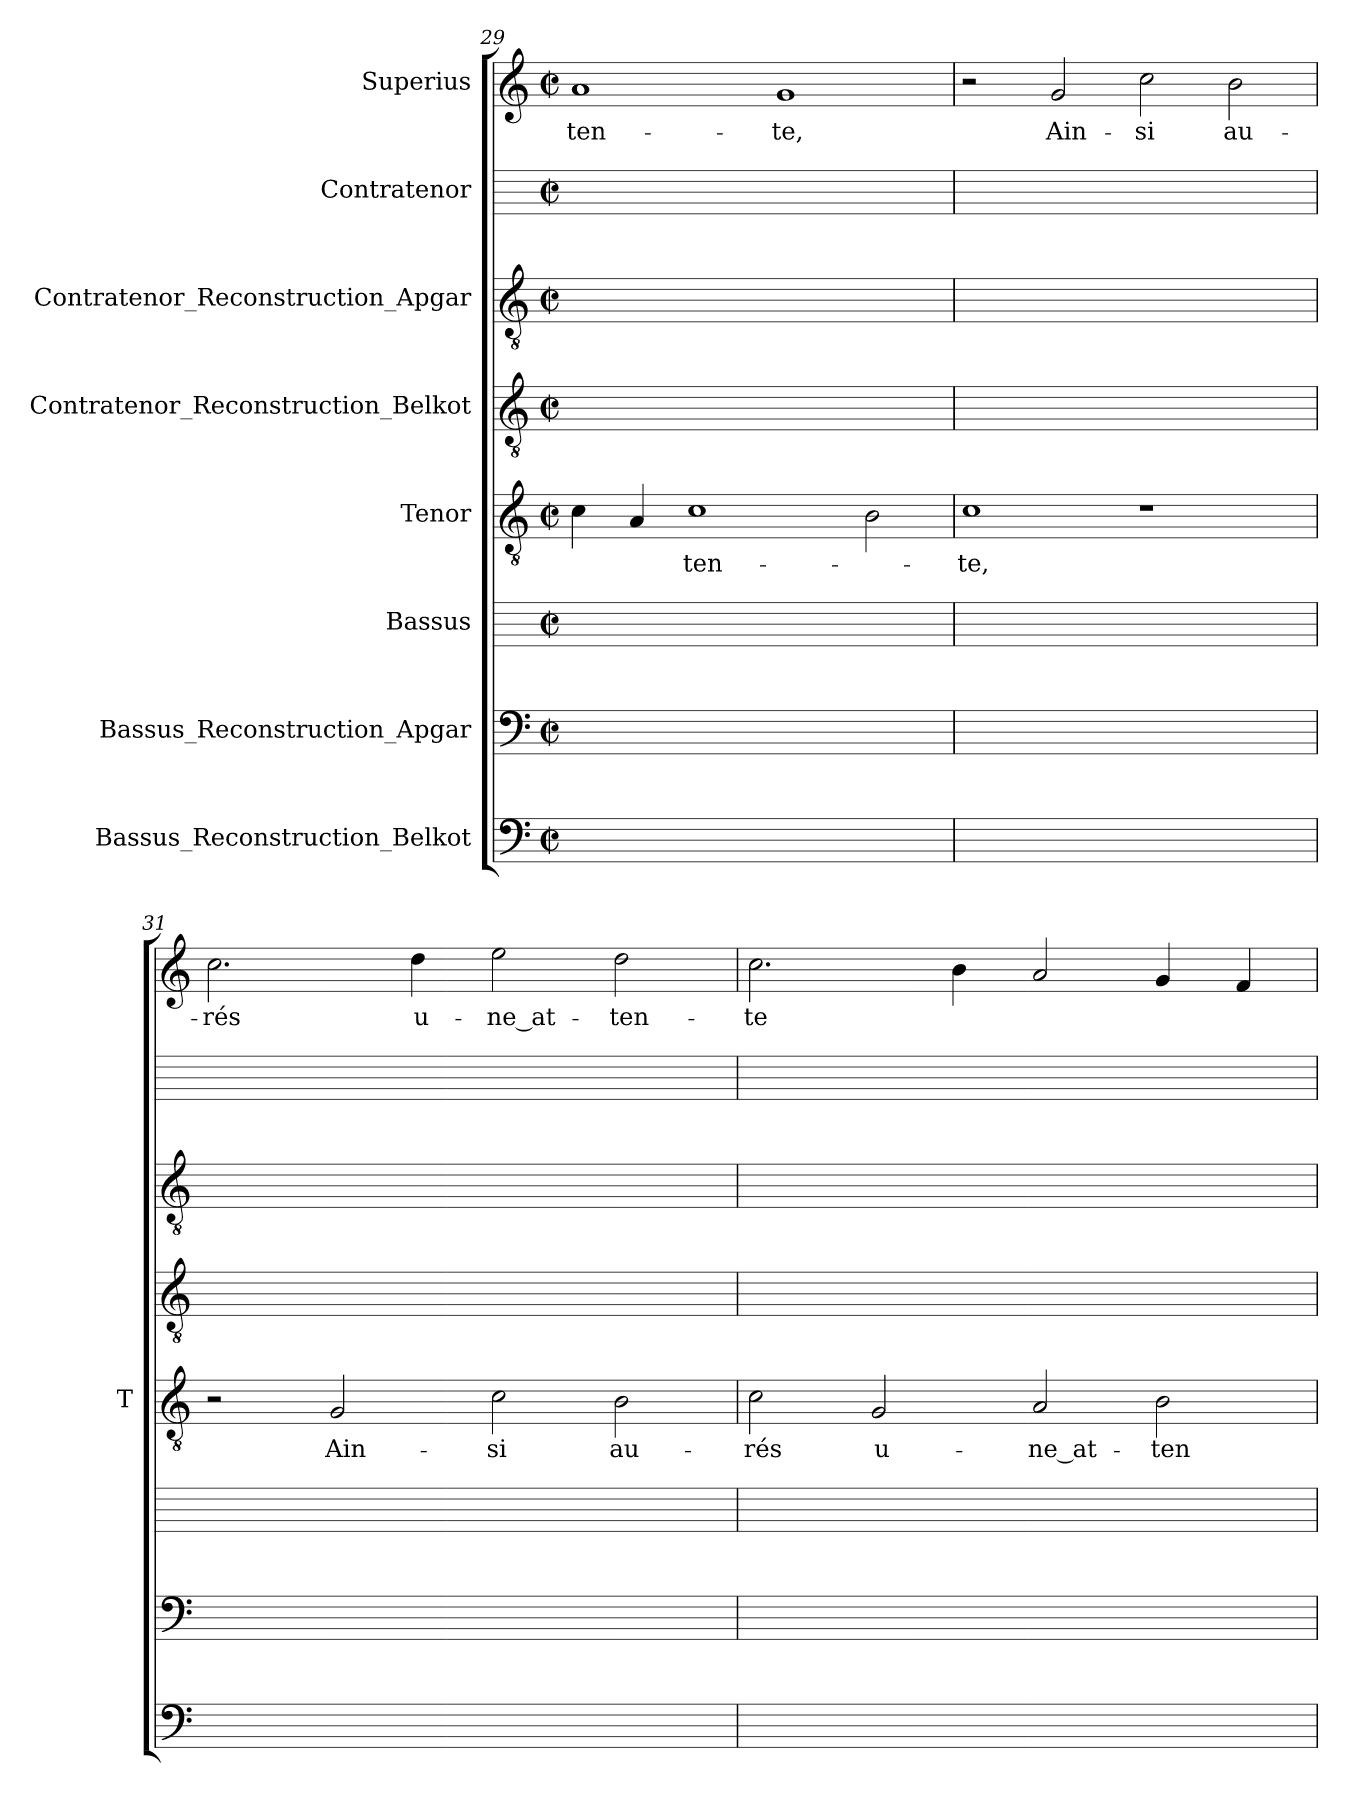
**kern	**kern	**kern	**kern	**text	**kern	**kern	**kern	**kern	**text
*part8	*part7	*part6	*part5	*part5	*part4	*part3	*part2	*part1	*part1
*staff8	*staff7	*staff6	*staff5	*staff5	*staff4	*staff3	*staff2	*staff1	*staff1
*I"Bassus_Reconstruction_Belkot	*I"Bassus_Reconstruction_Apgar	*I"Bassus	*I"Tenor	*	*I"Contratenor_Reconstruction_Belkot	*I"Contratenor_Reconstruction_Apgar	*I"Contratenor	*I"Superius	*
*	*	*	*I'T	*	*	*	*	*	*
*clefF4	*clefF4	*	*clefGv2	*	*clefGv2	*clefGv2	*	*clefG2	*
*k[]	*k[]	*	*k[]	*	*k[]	*k[]	*	*k[]	*
*C:	*C:	*	*C:	*	*C:	*C:	*	*C:	*
*M2/2	*M2/2	*M2/2	*M2/2	*	*M2/2	*M2/2	*M2/2	*M2/2	*
*met(c|)	*met(c|)	*met(c|)	*met(c|)	*	*met(c|)	*met(c|)	*met(c|)	*met(c|)	*
=29	=29	=29	=29	=29	=29	=29	=29	=29	=29
0ryy	0ryy	0ryy	4c	.	0ryy	0ryy	0ryy	1a	ten-
.	.	.	4A	.	.	.	.	.	.
.	.	.	1c	ten-	.	.	.	.	.
.	.	.	.	.	.	.	.	1g	-te,
.	.	.	2B	.	.	.	.	.	.
=30	=30	=30	=30	=30	=30	=30	=30	=30	=30
0ryy	0ryy	0ryy	1c	-te,	0ryy	0ryy	0ryy	2r	.
.	.	.	.	.	.	.	.	2g	Ain-
.	.	.	1r	.	.	.	.	2cc	-si
.	.	.	.	.	.	.	.	2b	au-
!!LO:PB:g=z
=31	=31	=31	=31	=31	=31	=31	=31	=31	=31
0ryy	0ryy	0ryy	2r	.	0ryy	0ryy	0ryy	2.cc	-rés
.	.	.	2G	Ain-	.	.	.	.	.
.	.	.	.	.	.	.	.	4dd	u-
.	.	.	2c	-si	.	.	.	2ee	ne_at-
.	.	.	2B	au-	.	.	.	2dd	ten-
=32	=32	=32	=32	=32	=32	=32	=32	=32	=32
0ryy	0ryy	0ryy	2c	-rés	0ryy	0ryy	0ryy	2.cc	-te
.	.	.	2G	u-	.	.	.	.	.
.	.	.	.	.	.	.	.	4b	.
.	.	.	2A	ne_at-	.	.	.	2a	.
.	.	.	2B	ten-	.	.	.	4g	.
.	.	.	.	.	.	.	.	4f	.
=	=	=	=	=	=	=	=	=	=
*-	*-	*-	*-	*-	*-	*-	*-	*-	*-
